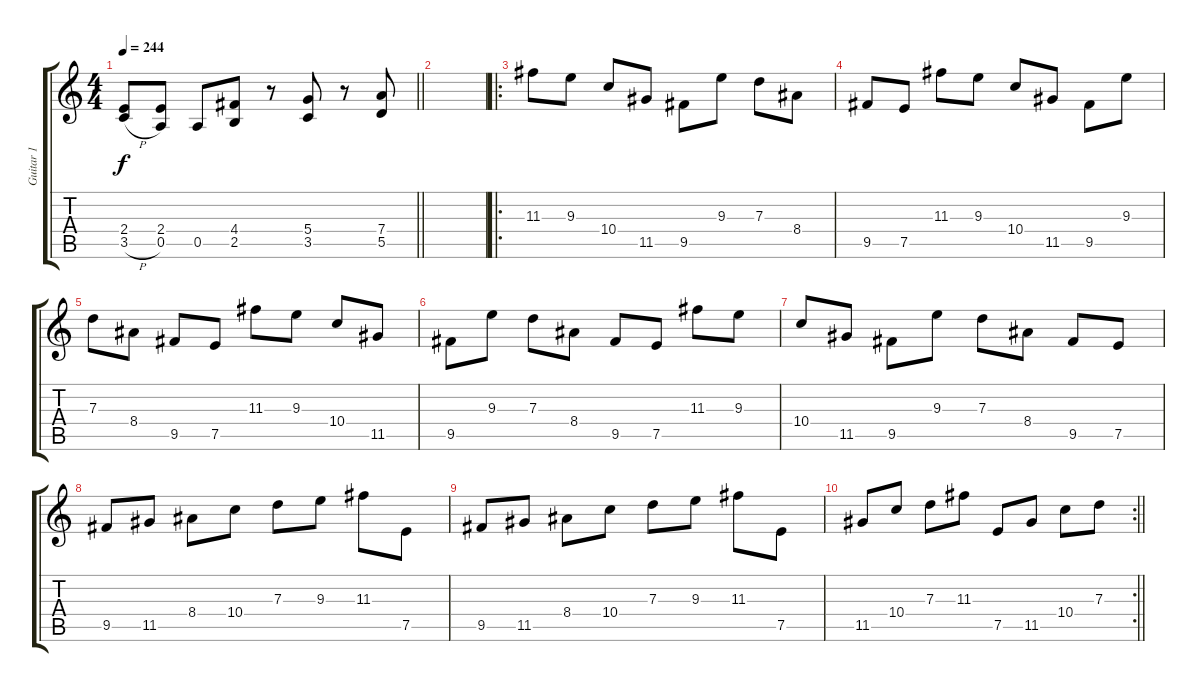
\track ("Guitar 1" "Guitar 1") {instrument distortionguitar}
\staff {score tabs}
\tuning (E4 B3 G3 D3 A2 D2) {hide}
\ts (4 4)
\tempo 244
\clef g2
\barLineRight lightlight
\ks c
(2.4 3.5{h}).8{dy f} (2.4 0.5).8 0.5.8 (4.4 2.5).8 r.8 (5.4 3.5).8 r.8 (7.4 5.5).8 |
|
\ro
11.3.8 9.3.8 10.4.8 11.5.8 9.5.8 9.3.8 7.3.8 8.4.8 |
9.5.8 7.5.8 11.3.8 9.3.8 10.4.8 11.5.8 9.5.8 9.3.8 |
7.3.8 8.4.8 9.5.8 7.5.8 11.3.8 9.3.8 10.4.8 11.5.8 |
9.5.8 9.3.8 7.3.8 8.4.8 9.5.8 7.5.8 11.3.8 9.3.8 |
10.4.8 11.5.8 9.5.8 9.3.8 7.3.8 8.4.8 9.5.8 7.5.8 |
9.5.8 11.5.8 8.4.8 10.4.8 7.3.8 9.3.8 11.3.8 7.5.8 |
9.5.8 11.5.8 8.4.8 10.4.8 7.3.8 9.3.8 11.3.8 7.5.8 |
\rc 2
\barLineRight lightlight
11.5.8 10.4.8 7.3.8 11.3.8 7.5.8 11.5.8 10.4.8 7.3.8
